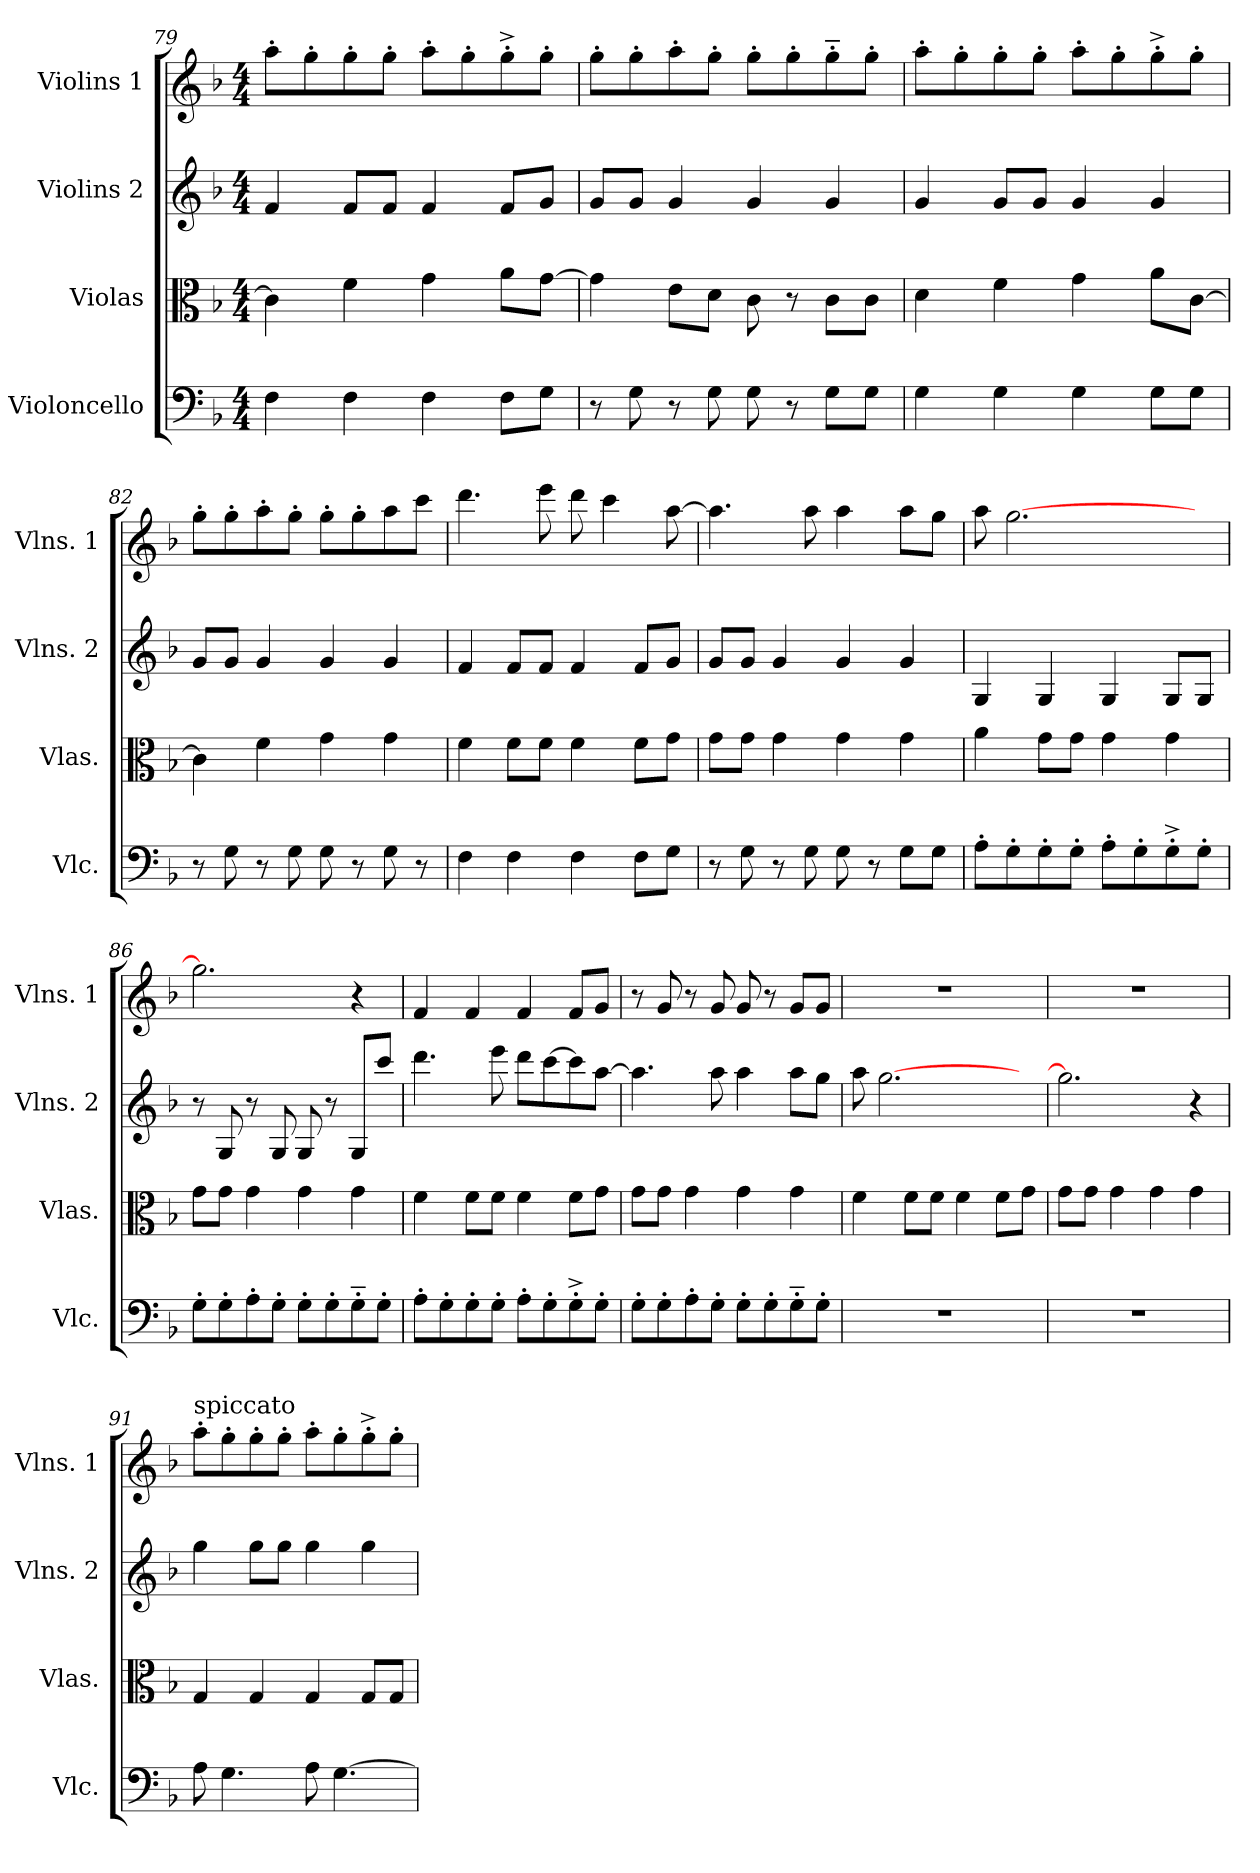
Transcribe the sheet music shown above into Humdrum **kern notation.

**kern	**kern	**kern	**kern
*part4	*part3	*part2	*part1
*staff4	*staff3	*staff2	*staff1
*I"Violoncello	*I"Violas	*I"Violins 2	*I"Violins 1
*I'Vlc.	*I'Vlas.	*I'Vlns. 2	*I'Vlns. 1
*clefF4	*clefC3	*clefG2	*clefG2
*k[b-]	*k[b-]	*k[b-]	*k[b-]
*F:	*F:	*F:	*F:
*M4/4	*M4/4	*M4/4	*M4/4
=79	=79	=79	=79
4F\	4c\]	4f/	8aa'\L
.	.	.	8gg'\
4F\	4f\	8f/L	8gg'\
.	.	8f/J	8gg'\J
4F\	4g\	4f/	8aa'\L
.	.	.	8gg'\
8F\L	8a\L	8f/L	8gg^'\
8G\J	[8g\J	8g/J	8gg'\J
=80	=80	=80	=80
8r	4g\]	8g/L	8gg'\L
8G\	.	8g/J	8gg'\
8r	8e\L	4g/	8aa'\
8G\	8d\J	.	8gg'\J
8G\	8c\	4g/	8gg'\L
8r	8r	.	8gg'\
8G\L	8c\L	4g/	8gg~'\
8G\J	8c\J	.	8gg'\J
!!LO:PB:g=z
=81	=81	=81	=81
4G\	4d\	4g/	8aa'\L
.	.	.	8gg'\
4G\	4f\	8g/L	8gg'\
.	.	8g/J	8gg'\J
4G\	4g\	4g/	8aa'\L
.	.	.	8gg'\
8G\L	8a\L	4g/	8gg^'\
8G\J	[8c\J	.	8gg'\J
=82	=82	=82	=82
8r	4c\]	8g/L	8gg'\L
8G\	.	8g/J	8gg'\
8r	4f\	4g/	8aa'\
8G\	.	.	8gg'\J
8G\	4g\	4g/	8gg'\L
8r	.	.	8gg'\
8G\	4g\	4g/	8aa\
8r	.	.	8ccc\J
=83	=83	=83	=83
4F\	4f\	4f/	4.ddd\
4F\	8f\L	8f/L	.
.	8f\J	8f/J	8eee\
4F\	4f\	4f/	8ddd\
.	.	.	4ccc\
8F\L	8f\L	8f/L	.
8G\J	8g\J	8g/J	[8aa\
=84	=84	=84	=84
8r	8g\L	8g/L	4.aa\]
8G\	8g\J	8g/J	.
8r	4g\	4g/	.
8G\	.	.	8aa\
8G\	4g\	4g/	4aa\
8r	.	.	.
8G\L	4g\	4g/	8aa\L
8G\J	.	.	8gg\J
=85	=85	=85	=85
8A'\L	4a\	4G/	8aa\
8G'\	.	.	[2.gg\
8G'\	8g\L	4G/	.
8G'\J	8g\J	.	.
8A'\L	4g\	4G/	.
8G'\	.	.	.
8G^'\	4g\	8G/L	.
8G'\J	.	8G/J	8ryy
!!LO:LB:g=z
=86	=86	=86	=86
8G'\L	8g\L	8r	2.gg\]
8G'\	8g\J	8G/	.
8A'\	4g\	8r	.
8G'\J	.	8G/	.
8G'\L	4g\	8G/	.
8G'\	.	8r	.
8G~'\	4g\	8G/L	4r
8G'\J	.	8ccc/J	.
=87	=87	=87	=87
8A'\L	4f\	4.ddd\	4f/
8G'\	.	.	.
8G'\	8f\L	.	4f/
8G'\J	8f\J	8eee\	.
8A'\L	4f\	8ddd\L	4f/
8G'\	.	[8ccc\	.
8G^'\	8f\L	8ccc\]	8f/L
8G'\J	8g\J	[8aa\J	8g/J
=88	=88	=88	=88
8G'\L	8g\L	4.aa\]	8r
8G'\	8g\J	.	8g/
8A'\	4g\	.	8r
8G'\J	.	8aa\	8g/
8G'\L	4g\	4aa\	8g/
8G'\	.	.	8r
8G~'\	4g\	8aa\L	8g/L
8G'\J	.	8gg\J	8g/J
=89	=89	=89	=89
1r	4f\	8aa\	1r
.	.	[2.gg\	.
.	8f\L	.	.
.	8f\J	.	.
.	4f\	.	.
.	8f\L	.	.
.	8g\J	8ryy	.
!!LO:PB:g=z
=90	=90	=90	=90
1r	8g\L	2.gg\]	1r
.	8g\J	.	.
.	4g\	.	.
.	4g\	.	.
.	4g\	4r	.
!!LO:PB:g=z
=91	=91	=91	=91
!	!	!	!LO:TX:a:t=spiccato
8A\	4G/	4gg\	8aa'\L
4.G\	.	.	8gg'\
.	4G/	8gg\L	8gg'\
.	.	8gg\J	8gg'\J
8A\	4G/	4gg\	8aa'\L
[4.G\	.	.	8gg'\
.	8G/L	4gg\	8gg^'\
.	8G/J	.	8gg'\J
=	=	=	=
*-	*-	*-	*-
